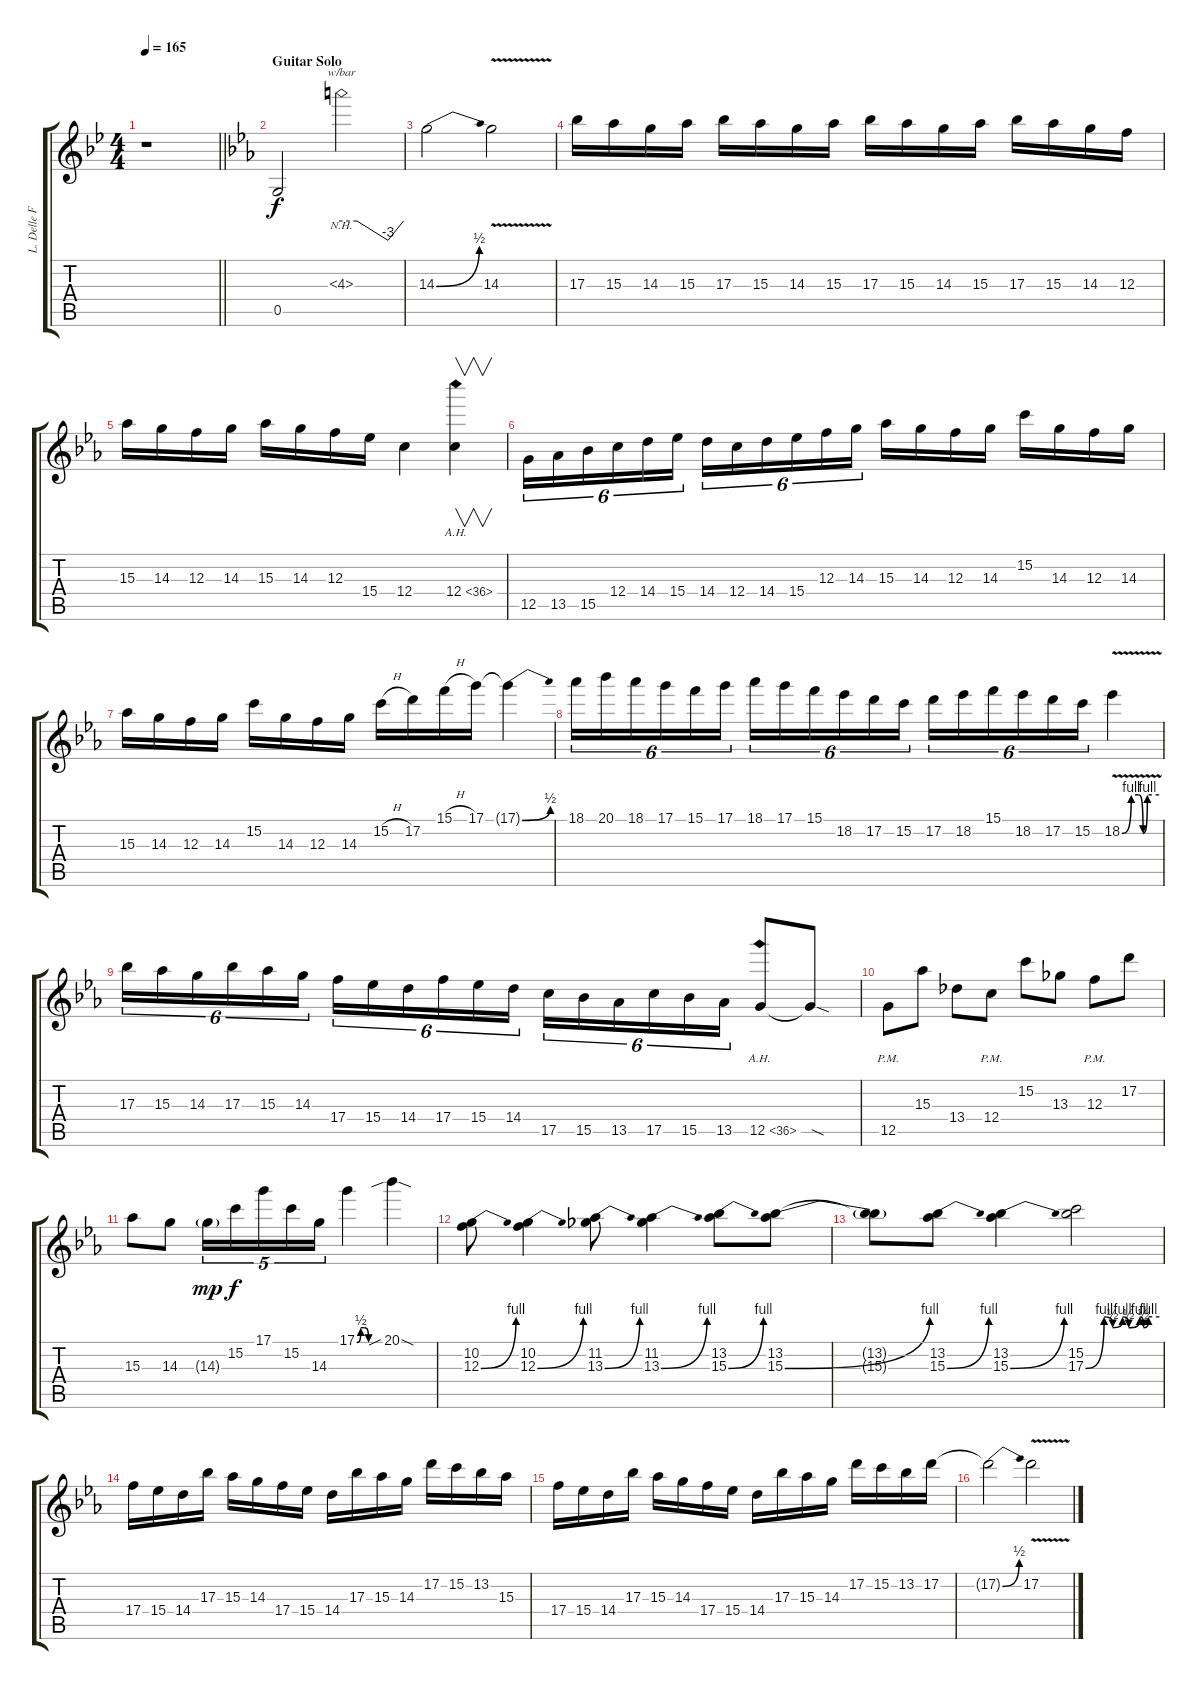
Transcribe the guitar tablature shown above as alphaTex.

\track ("L. Delle Fave (Lead Guitar)" "L. Delle F") {instrument overdrivenguitar}
\staff {score tabs}
\tuning (D4 A3 F3 C3 G2 D2) {hide}
\ts (4 4)
\tempo 165
\clef g2
\barLineRight lightlight
\ks gminor
r.1{dy f} |
\section ("" "Guitar Solo")
\ks cminor
0.5.2 4.3{nh}.2{tbe (custom default 0 0 15 0 45 -12 60 0)} |
14.3{be (bend 0 0 60 2)}.2 14.3{v}.2 |
17.3.16 15.3.16 14.3.16 15.3.16 17.3.16 15.3.16 14.3.16 15.3.16 17.3.16 15.3.16 14.3.16 15.3.16 17.3.16 15.3.16 14.3.16 12.3.16 |
15.3.16 14.3.16 12.3.16 14.3.16 15.3.16 14.3.16 12.3.16 15.4.16 12.4.4 12.4{ah 24}.4{v} |
12.5.16{tu (6 4)} 13.5.16{tu (6 4)} 15.5.16{tu (6 4)} 12.4.16{tu (6 4)} 14.4.16{tu (6 4)} 15.4.16{tu (6 4)} 14.4.16{tu (6 4)} 12.4.16{tu (6 4)} 14.4.16{tu (6 4)} 15.4.16{tu (6 4)} 12.3.16{tu (6 4)} 14.3.16{tu (6 4)} 15.3.16 14.3.16 12.3.16 14.3.16 15.2.16 14.3.16 12.3.16 14.3.16 |
15.3.16 14.3.16 12.3.16 14.3.16 15.2.16 14.3.16 12.3.16 14.3.16 15.2{h}.16 17.2.16 15.1{h}.16 17.1.16 17.1{be (bend 0 0 60 2) t}.4 |
18.1.16{tu (6 4)} 20.1.16{tu (6 4)} 18.1.16{tu (6 4)} 17.1.16{tu (6 4)} 15.1.16{tu (6 4)} 17.1.16{tu (6 4)} 18.1.16{tu (6 4)} 17.1.16{tu (6 4)} 15.1.16{tu (6 4)} 18.2.16{tu (6 4)} 17.2.16{tu (6 4)} 15.2.16{tu (6 4)} 17.2.16{tu (6 4)} 18.2.16{tu (6 4)} 15.1.16{tu (6 4)} 18.2.16{tu (6 4)} 17.2.16{tu (6 4)} 15.2.16{tu (6 4)} 18.2{be (custom 0 0 15 4 27 4 34 0 41 4 60 4) v}.4 |
17.3.16{tu (6 4)} 15.3.16{tu (6 4)} 14.3.16{tu (6 4)} 17.3.16{tu (6 4)} 15.3.16{tu (6 4)} 14.3.16{tu (6 4)} 17.4.16{tu (6 4)} 15.4.16{tu (6 4)} 14.4.16{tu (6 4)} 17.4.16{tu (6 4)} 15.4.16{tu (6 4)} 14.4.16{tu (6 4)} 17.5.16{tu (6 4)} 15.5.16{tu (6 4)} 13.5.16{tu (6 4)} 17.5.16{tu (6 4)} 15.5.16{tu (6 4)} 13.5.16{tu (6 4)} 12.5{ah 24}.8 12.5{sod t}.8 |
12.5{pm}.8 15.3.8 13.4.8 12.4{pm}.8 15.2.8 13.3.8 12.3{pm}.8 17.2.8 |
15.3.8 14.3.8 14.3{g}.16{tu (5 4) dy mp} 15.2.16{tu (5 4) dy f} 17.1.16{tu (5 4)} 15.2.16{tu (5 4)} 14.3.16{tu (5 4)} 17.1{be (custom 0 0 10 2 20 2 30 0 60 0)}.4 20.1{sib sod}.4 |
(10.2 12.3{be (bend 0 0 60 4)}).8 (10.2 12.3{be (bend 0 0 60 4)}).4 (11.2 13.3{be (bend 0 0 60 4)}).8 (11.2 13.3{be (bend 0 0 60 4)}).4 (13.2 15.3{be (bend 0 0 60 4)}).8 (13.2 15.3{be (bend 0 0 60 4)}).8 |
(13.2{t} 15.3{t}).8 (13.2 15.3{be (bend 0 0 60 4)}).8 (13.2 15.3{be (bend 0 0 60 4)}).4 (15.2 17.3{be (custom 0 0 15 4 22 2 30 4 35 2 44 4 47 2 51 4 60 4)}).2 |
17.4.16 15.4.16 14.4.16 17.3.16 15.3.16 14.3.16 17.4.16 15.4.16 14.4.16 17.3.16 15.3.16 14.3.16 17.2.16 15.2.16 13.2.16 15.3.16 |
17.4.16 15.4.16 14.4.16 17.3.16 15.3.16 14.3.16 17.4.16 15.4.16 14.4.16 17.3.16 15.3.16 14.3.16 17.2.16 15.2.16 13.2.16 17.2.16 |
17.2{be (bend 0 0 60 2) t}.2 17.2{v}.2
